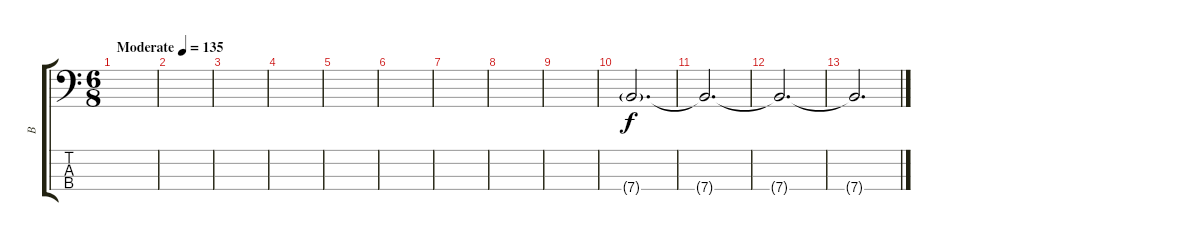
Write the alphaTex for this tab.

\track ("B" "B") {instrument electricbasspick}
\staff {score tabs}
\tuning (G2 D2 A1 E1) {hide}
\ts (6 8)
\tempo (135 "Moderate")
\clef f4
\ks c
|
|
|
|
|
|
|
|
|
7.4{g}.2{d} |
7.4{t}.2{d dy f} |
7.4{t}.2{d} |
7.4{t}.2{d}
